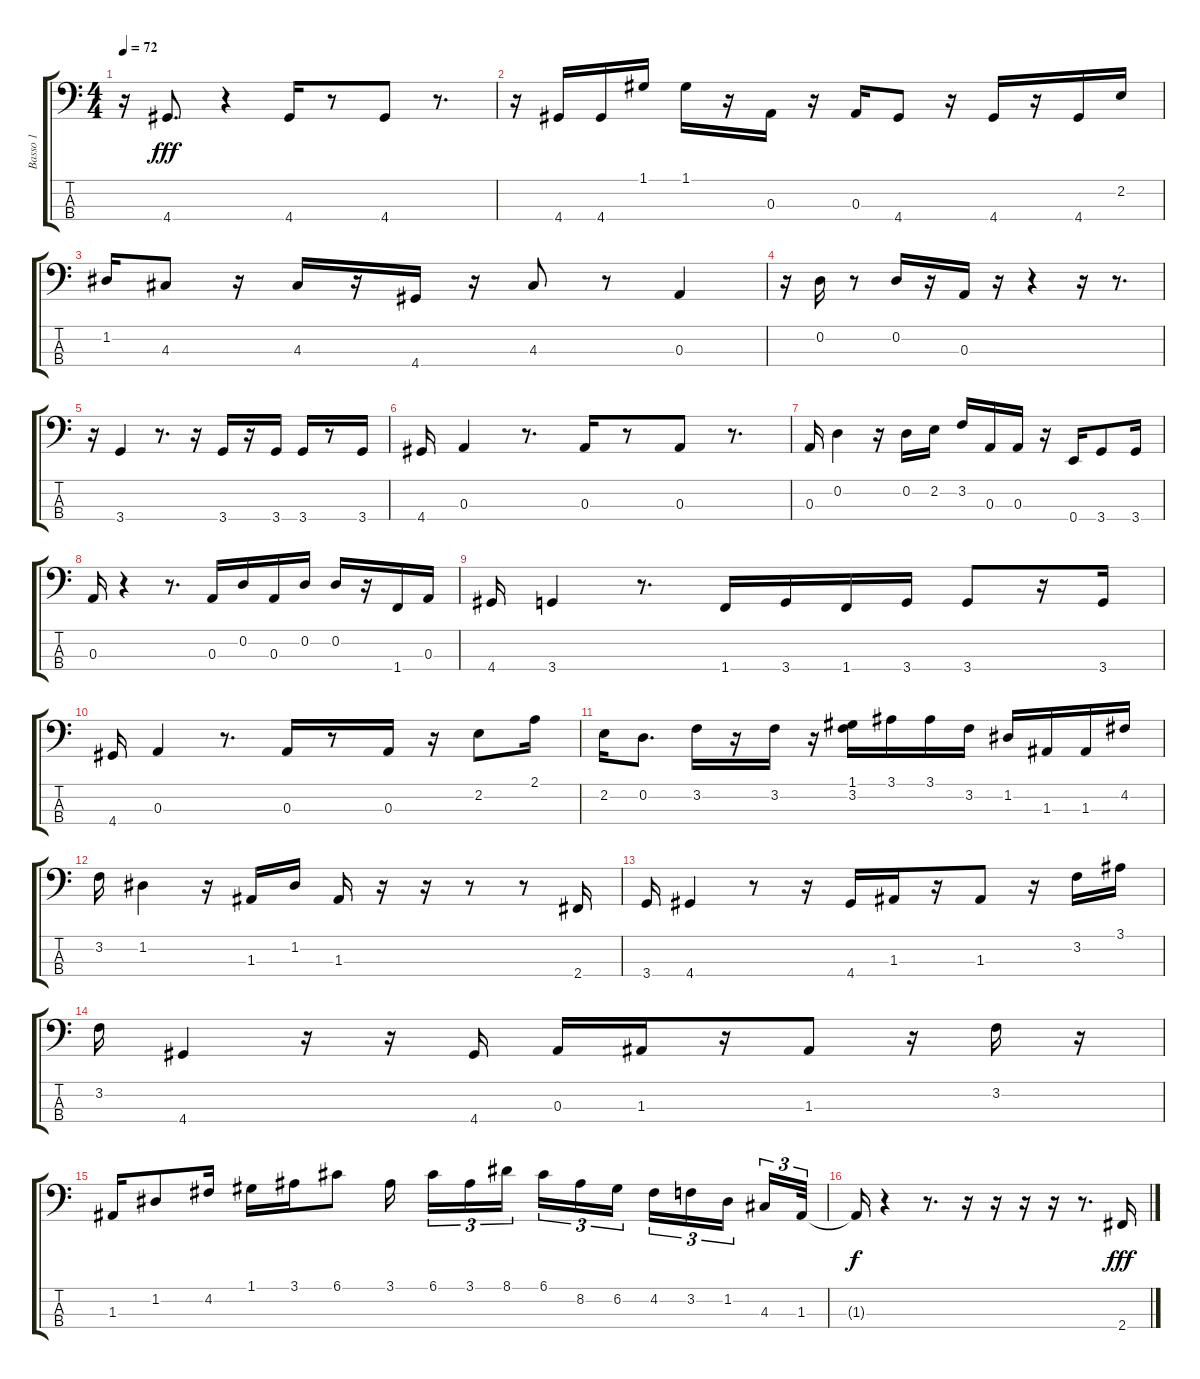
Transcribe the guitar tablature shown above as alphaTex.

\track ("Basso 1" "Basso 1") {instrument electricbassfinger}
\staff {score tabs}
\tuning (G2 D2 A1 E1) {hide}
\ts (4 4)
\tempo 72
\clef f4
\ks c
r.16{dy fff} 4.4.8{d} r.4 4.4.16 r.8 4.4.8 r.8{d} |
r.16 4.4.16 4.4.16 1.1.16 1.1.16 r.16 0.3.16 r.16 0.3.16 4.4.8 r.16 4.4.16 r.16 4.4.16 2.2.16 |
1.2.16 4.3.8 r.16 4.3.16 r.16 4.4.16 r.16 4.3.8 r.8 0.3.4 |
r.16 0.2.16 r.8 0.2.16 r.16 0.3.16 r.16 r.4 r.16 r.8{d} |
r.16 3.4.4 r.8{d} r.16 3.4.16 r.16 3.4.16 3.4.16 r.8 3.4.16 |
4.4.16 0.3.4 r.8{d} 0.3.16 r.8 0.3.8 r.8{d} |
0.3.16 0.2.4 r.16 0.2.16 2.2.16 3.2.16 0.3.16 0.3.16 r.16 0.4.16 3.4.8 3.4.16 |
0.3.16 r.4 r.8{d} 0.3.16 0.2.16 0.3.16 0.2.16 0.2.16 r.16 1.4.16 0.3.16 |
4.4.16 3.4.4 r.8{d} 1.4.16 3.4.16 1.4.16 3.4.16 3.4.8 r.16 3.4.16 |
4.4.16 0.3.4 r.8{d} 0.3.16 r.8 0.3.16 r.16 2.2.8 2.1.16 |
2.2.16 0.2.8{d} 3.2.16 r.16 3.2.16 r.16 (1.1 3.2).16 3.1.16 3.1.16 3.2.16 1.2.16 1.3.16 1.3.16 4.2.16 |
3.2.16 1.2.4 r.16 1.3.16 1.2.16 1.3.16 r.16 r.16 r.8 r.8 2.4.16 |
3.4.16 4.4.4 r.8 r.16 4.4.16 1.3.16 r.16 1.3.8 r.16 3.2.16 3.1.16 |
3.2.16 4.4.4 r.16 r.16 4.4.16 0.3.16 1.3.16 r.16 1.3.8 r.16 3.2.16 r.16 |
1.3.16 1.2.8 4.2.16 1.1.16 3.1.16 6.1.8 3.1.16{beam splitsecondary} 6.1.16{tu (3 2)} 3.1.16{tu (3 2)} 8.1.16{tu (3 2) beam splitsecondary} 6.1.16{tu (3 2)} 8.2.16{tu (3 2)} 6.2.16{tu (3 2) beam splitsecondary} 4.2.16{tu (3 2)} 3.2.16{tu (3 2)} 1.2.16{tu (3 2) beam splitsecondary} 4.3.16{tu (3 2)} 1.3.32{tu (3 2)} |
1.3{t}.16{dy f} r.4 r.8{d} r.16 r.16 r.16 r.16 r.8{d} 2.4.16{dy fff}
